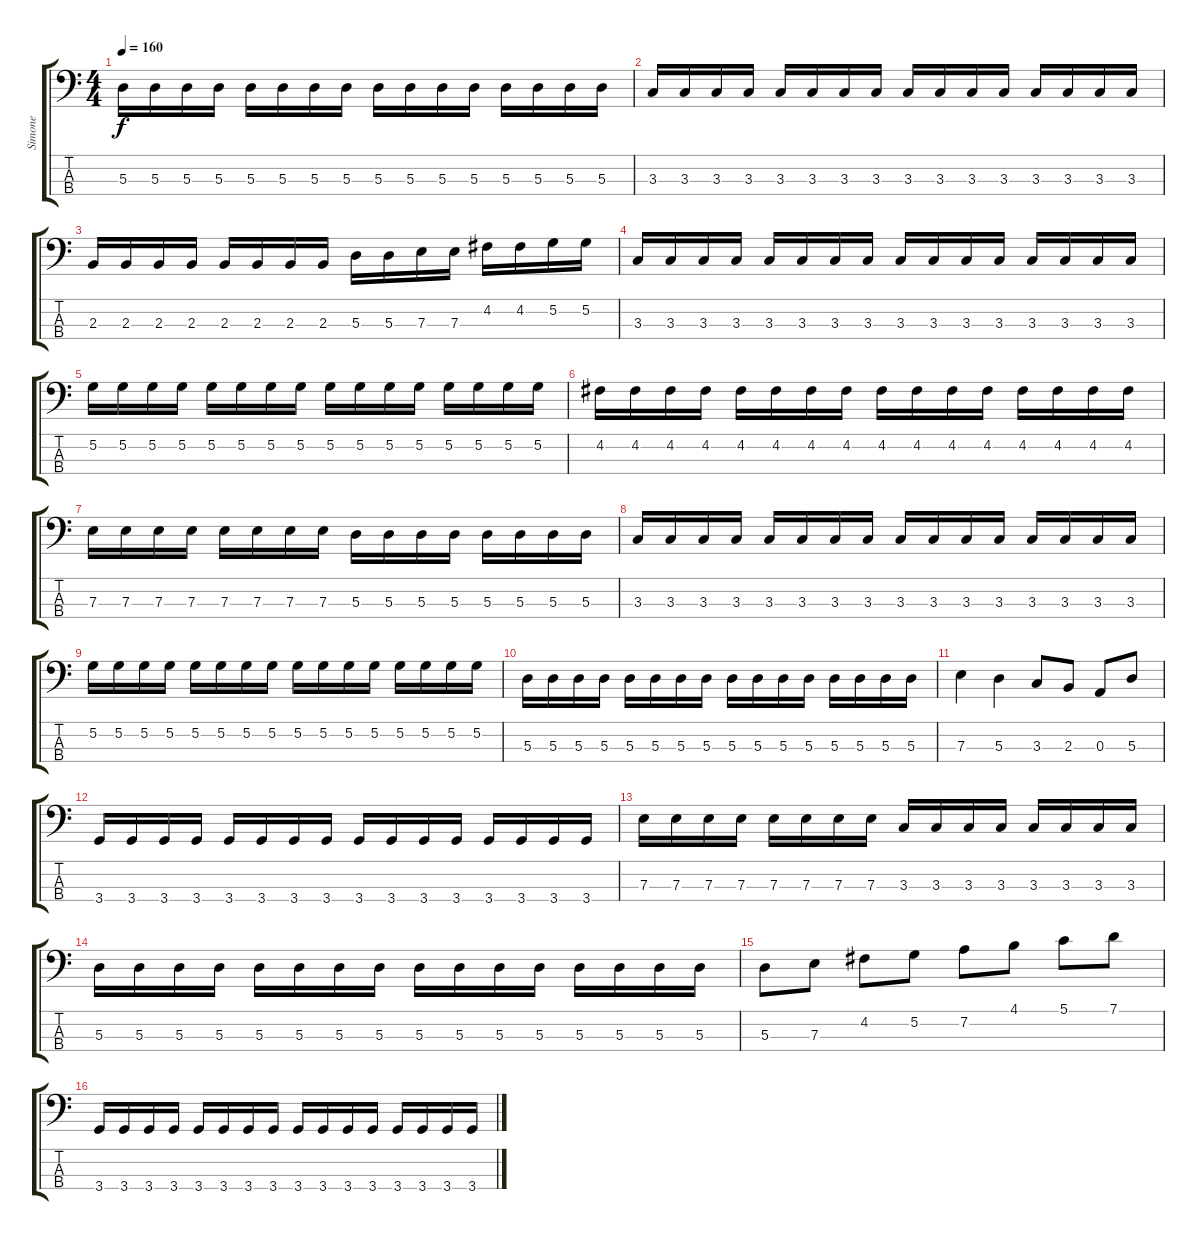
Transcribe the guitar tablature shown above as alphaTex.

\track ("Simone" "Simone") {instrument electricbassfinger}
\staff {score tabs}
\tuning (G2 D2 A1 E1) {hide}
\ts (4 4)
\tempo 160
\clef f4
\ks c
5.3.16{dy f} 5.3.16 5.3.16 5.3.16 5.3.16 5.3.16 5.3.16 5.3.16 5.3.16 5.3.16 5.3.16 5.3.16 5.3.16 5.3.16 5.3.16 5.3.16 |
3.3.16 3.3.16 3.3.16 3.3.16 3.3.16 3.3.16 3.3.16 3.3.16 3.3.16 3.3.16 3.3.16 3.3.16 3.3.16 3.3.16 3.3.16 3.3.16 |
2.3.16 2.3.16 2.3.16 2.3.16 2.3.16 2.3.16 2.3.16 2.3.16 5.3.16 5.3.16 7.3.16 7.3.16 4.2.16 4.2.16 5.2.16 5.2.16 |
3.3.16 3.3.16 3.3.16 3.3.16 3.3.16 3.3.16 3.3.16 3.3.16 3.3.16 3.3.16 3.3.16 3.3.16 3.3.16 3.3.16 3.3.16 3.3.16 |
5.2.16 5.2.16 5.2.16 5.2.16 5.2.16 5.2.16 5.2.16 5.2.16 5.2.16 5.2.16 5.2.16 5.2.16 5.2.16 5.2.16 5.2.16 5.2.16 |
4.2.16 4.2.16 4.2.16 4.2.16 4.2.16 4.2.16 4.2.16 4.2.16 4.2.16 4.2.16 4.2.16 4.2.16 4.2.16 4.2.16 4.2.16 4.2.16 |
7.3.16 7.3.16 7.3.16 7.3.16 7.3.16 7.3.16 7.3.16 7.3.16 5.3.16 5.3.16 5.3.16 5.3.16 5.3.16 5.3.16 5.3.16 5.3.16 |
3.3.16 3.3.16 3.3.16 3.3.16 3.3.16 3.3.16 3.3.16 3.3.16 3.3.16 3.3.16 3.3.16 3.3.16 3.3.16 3.3.16 3.3.16 3.3.16 |
5.2.16 5.2.16 5.2.16 5.2.16 5.2.16 5.2.16 5.2.16 5.2.16 5.2.16 5.2.16 5.2.16 5.2.16 5.2.16 5.2.16 5.2.16 5.2.16 |
5.3.16 5.3.16 5.3.16 5.3.16 5.3.16 5.3.16 5.3.16 5.3.16 5.3.16 5.3.16 5.3.16 5.3.16 5.3.16 5.3.16 5.3.16 5.3.16 |
7.3.4 5.3.4 3.3.8 2.3.8 0.3.8 5.3.8 |
3.4.16 3.4.16 3.4.16 3.4.16 3.4.16 3.4.16 3.4.16 3.4.16 3.4.16 3.4.16 3.4.16 3.4.16 3.4.16 3.4.16 3.4.16 3.4.16 |
7.3.16 7.3.16 7.3.16 7.3.16 7.3.16 7.3.16 7.3.16 7.3.16 3.3.16 3.3.16 3.3.16 3.3.16 3.3.16 3.3.16 3.3.16 3.3.16 |
5.3.16 5.3.16 5.3.16 5.3.16 5.3.16 5.3.16 5.3.16 5.3.16 5.3.16 5.3.16 5.3.16 5.3.16 5.3.16 5.3.16 5.3.16 5.3.16 |
5.3.8 7.3.8 4.2.8 5.2.8 7.2.8 4.1.8 5.1.8 7.1.8 |
3.4.16 3.4.16 3.4.16 3.4.16 3.4.16 3.4.16 3.4.16 3.4.16 3.4.16 3.4.16 3.4.16 3.4.16 3.4.16 3.4.16 3.4.16 3.4.16
